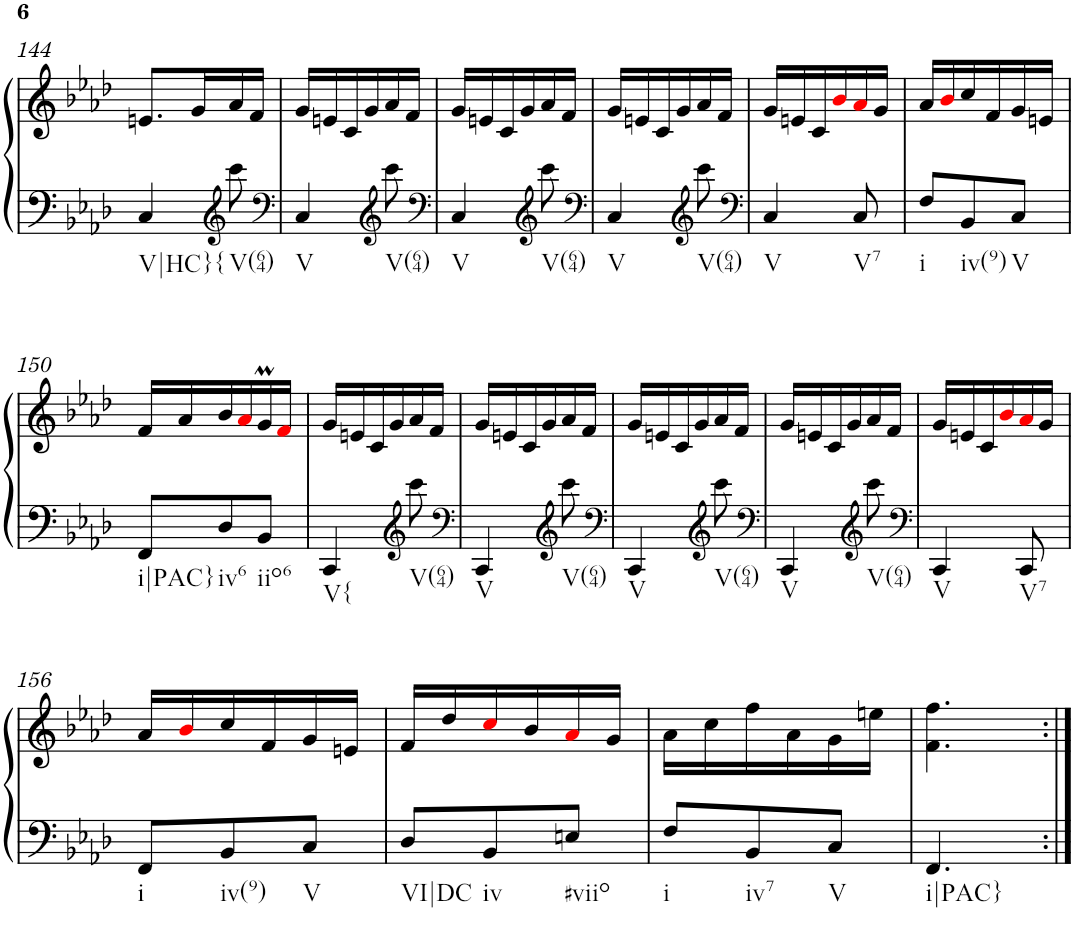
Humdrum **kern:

**kern	**kern
*part1	*part1
*staff2	*staff1
*I"Piano	*
*I'Pno	*
!!LO:PB:g=z
*clefF4	*clefG2
*k[b-e-a-d-]	*k[b-e-a-d-]
*f:	*f:
*M3/8	*M3/8
=144	=144
!LO:TX:b:t=V|HC}{	!
4C/	8.en/L
.	16g/L
*clefG2	*
!LO:TX:b:t=V(64)	!
8ccc\	16a-/
.	16f/JJ
=145	=145
*clefF4	*
!LO:TX:b:t=V	!
4C/	16g/LL
.	16en/
.	16c/
.	16g/
*clefG2	*
!LO:TX:b:t=V(64)	!
8ccc\	16a-/
.	16f/JJ
=146	=146
*clefF4	*
!LO:TX:b:t=V	!
4C/	16g/LL
.	16en/
.	16c/
.	16g/
*clefG2	*
!LO:TX:b:t=V(64)	!
8ccc\	16a-/
.	16f/JJ
=147	=147
*clefF4	*
!LO:TX:b:t=V	!
4C/	16g/LL
.	16en/
.	16c/
.	16g/
*clefG2	*
!LO:TX:b:t=V(64)	!
8ccc\	16a-/
.	16f/JJ
=148	=148
*clefF4	*
!LO:TX:b:t=V	!
4C/	16g/LL
.	16en/
.	16c/
.	16b-i/
!LO:TX:b:t=V7	!
8C/	16a-i/
.	16g/JJ
=149	=149
!LO:TX:b:t=i	!
8F/L	16a-/LL
.	16b-i/
!LO:TX:b:t=iv(9)	!
8BB-/	16cc/
.	16f/
!LO:TX:b:t=V	!
8C/J	16g/
.	16en/JJ
!!LO:LB:g=z
=150	=150
!LO:TX:b:t=i|PAC}	!
8FF/L	16f/LL
.	16a-/
!LO:TX:b:t=iv6	!
8D-/	16b-/
.	16a-i/
!LO:TX:b:t=iio6	!
8BB-/J	16gm/
.	16fi/JJ
=151	=151
!LO:TX:b:t=V{	!
4CC/	16g/LL
.	16en/
.	16c/
.	16g/
*clefG2	*
!LO:TX:b:t=V(64)	!
8ccc\	16a-/
.	16f/JJ
=152	=152
*clefF4	*
!LO:TX:b:t=V	!
4CC/	16g/LL
.	16en/
.	16c/
.	16g/
*clefG2	*
!LO:TX:b:t=V(64)	!
8ccc\	16a-/
.	16f/JJ
=153	=153
*clefF4	*
!LO:TX:b:t=V	!
4CC/	16g/LL
.	16en/
.	16c/
.	16g/
*clefG2	*
!LO:TX:b:t=V(64)	!
8ccc\	16a-/
.	16f/JJ
=154	=154
*clefF4	*
!LO:TX:b:t=V	!
4CC/	16g/LL
.	16en/
.	16c/
.	16g/
*clefG2	*
!LO:TX:b:t=V(64)	!
8ccc\	16a-/
.	16f/JJ
=155	=155
*clefF4	*
!LO:TX:b:t=V	!
4CC/	16g/LL
.	16en/
.	16c/
.	16b-i/
!LO:TX:b:t=V7	!
8CC/	16a-i/
.	16g/JJ
!!LO:LB:g=z
=156	=156
!LO:TX:b:t=i	!
8FF/L	16a-/LL
.	16b-i/
!LO:TX:b:t=iv(9)	!
8BB-/	16cc/
.	16f/
!LO:TX:b:t=V	!
8C/J	16g/
.	16en/JJ
=157	=157
!LO:TX:b:t=VI|DC	!
8D-/L	16f/LL
.	16dd-/
!LO:TX:b:t=iv	!
8BB-/	16cci/
.	16b-/
!LO:TX:b:t=#viio	!
8En/J	16a-i/
.	16g/JJ
=158	=158
!LO:TX:b:t=i	!
8F/L	16a-\LL
.	16cc\
!LO:TX:b:t=iv7	!
8BB-/	16ff\
.	16a-\
!LO:TX:b:t=V	!
8C/J	16g\
.	16een\JJ
=159	=159
!LO:TX:b:t=i|PAC}	!
4.FF/	4.f\ 4.ff\
=:|!	=:|!
*-	*-
